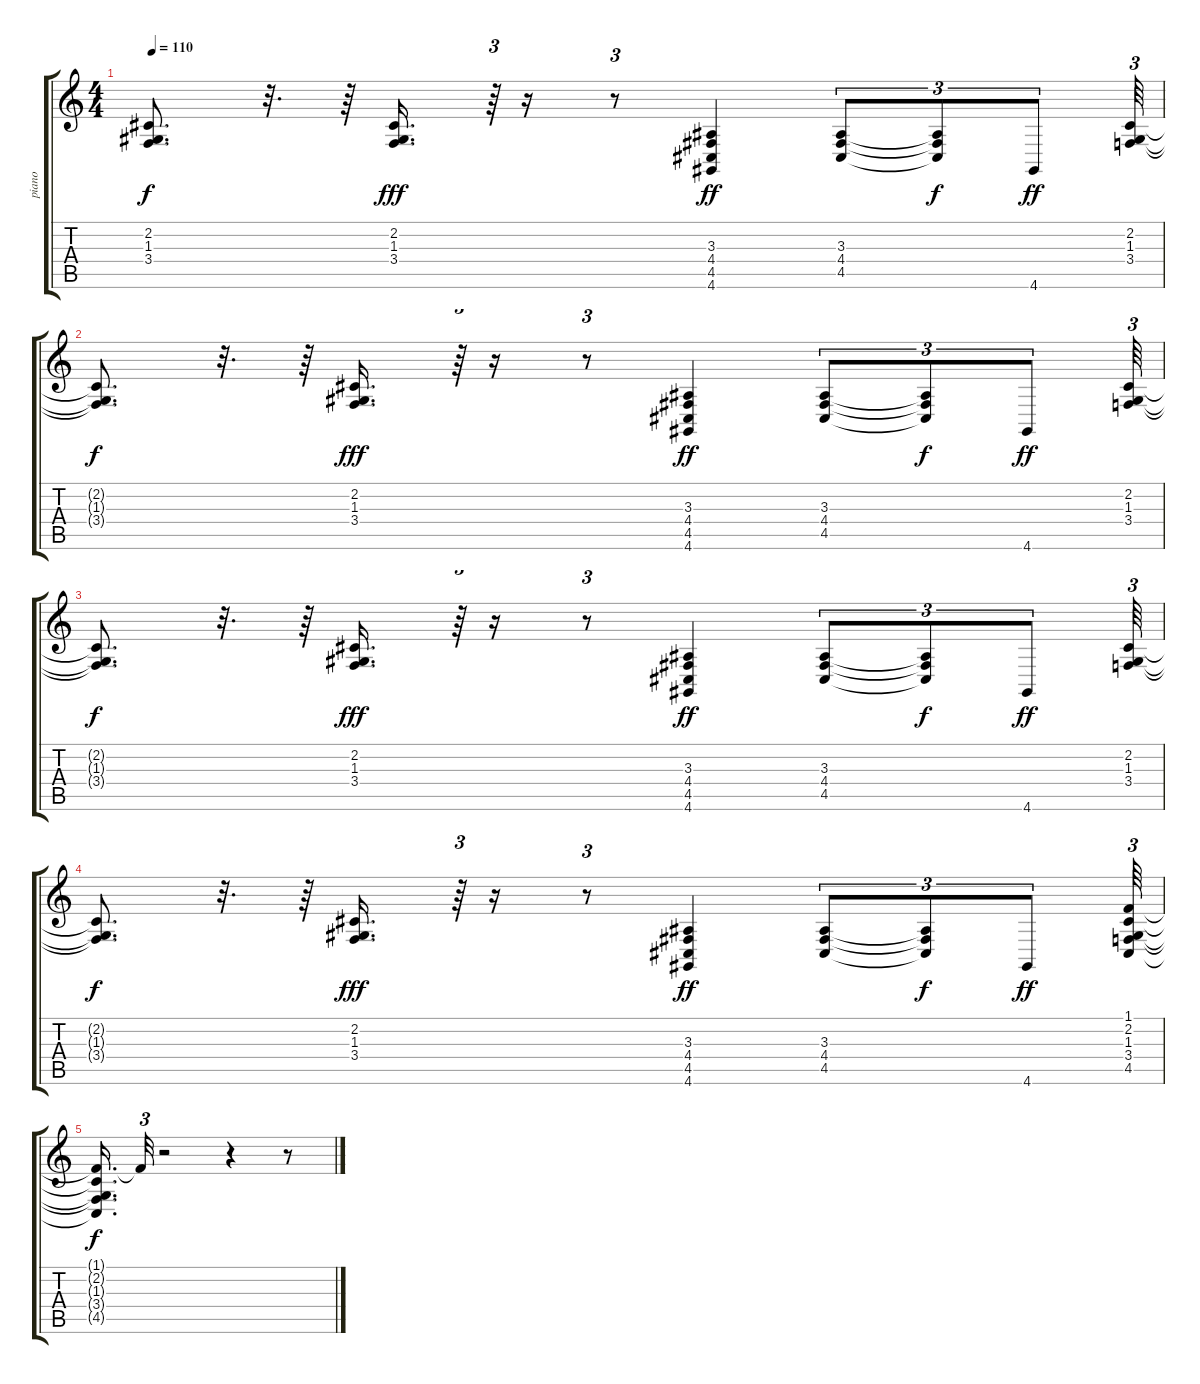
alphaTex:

\track ("piano    " "piano    ") {instrument acousticgrandpiano}
\staff {score tabs}
\tuning (E4 B3 G3 D3 A2 E2) {hide}
\ts (4 4)
\tempo 110
\clef g2
\ks c
(2.2{t} 1.3{t} 3.4{t}).8{d dy f} r.32{d} r.64 (2.2 1.3 3.4).16{d dy fff} r.64{tu (3 2)} r.16 r.8{tu (3 2)} (3.3 4.4 4.5 4.6).4{dy ff} (3.3 4.4 4.5).8{tu (3 2)} (3.3{t} 4.4{t} 4.5{t}).8{tu (3 2) dy f} 4.6.8{tu (3 2) dy ff} (2.2 1.3 3.4).64{tu (3 2)} |
(2.2{t} 1.3{t} 3.4{t}).8{d dy f} r.32{d} r.64 (2.2 1.3 3.4).16{d dy fff} r.64{tu (3 2)} r.16 r.8{tu (3 2)} (3.3 4.4 4.5 4.6).4{dy ff} (3.3 4.4 4.5).8{tu (3 2)} (3.3{t} 4.4{t} 4.5{t}).8{tu (3 2) dy f} 4.6.8{tu (3 2) dy ff} (2.2 1.3 3.4).64{tu (3 2)} |
(2.2{t} 1.3{t} 3.4{t}).8{d dy f} r.32{d} r.64 (2.2 1.3 3.4).16{d dy fff} r.64{tu (3 2)} r.16 r.8{tu (3 2)} (3.3 4.4 4.5 4.6).4{dy ff} (3.3 4.4 4.5).8{tu (3 2)} (3.3{t} 4.4{t} 4.5{t}).8{tu (3 2) dy f} 4.6.8{tu (3 2) dy ff} (2.2 1.3 3.4).64{tu (3 2)} |
(2.2{t} 1.3{t} 3.4{t}).8{d dy f} r.32{d} r.64 (2.2 1.3 3.4).16{d dy fff} r.64{tu (3 2)} r.16 r.8{tu (3 2)} (3.3 4.4 4.5 4.6).4{dy ff} (3.3 4.4 4.5).8{tu (3 2)} (3.3{t} 4.4{t} 4.5{t}).8{tu (3 2) dy f} 4.6.8{tu (3 2) dy ff} (1.1 2.2 1.3 3.4 4.5).64{tu (3 2)} |
(1.1{t} 2.2{t} 1.3{t} 3.4{t} 4.5{t}).16{d dy f} 1.1{t}.32{tu (3 2)} r.2 r.4 r.8
